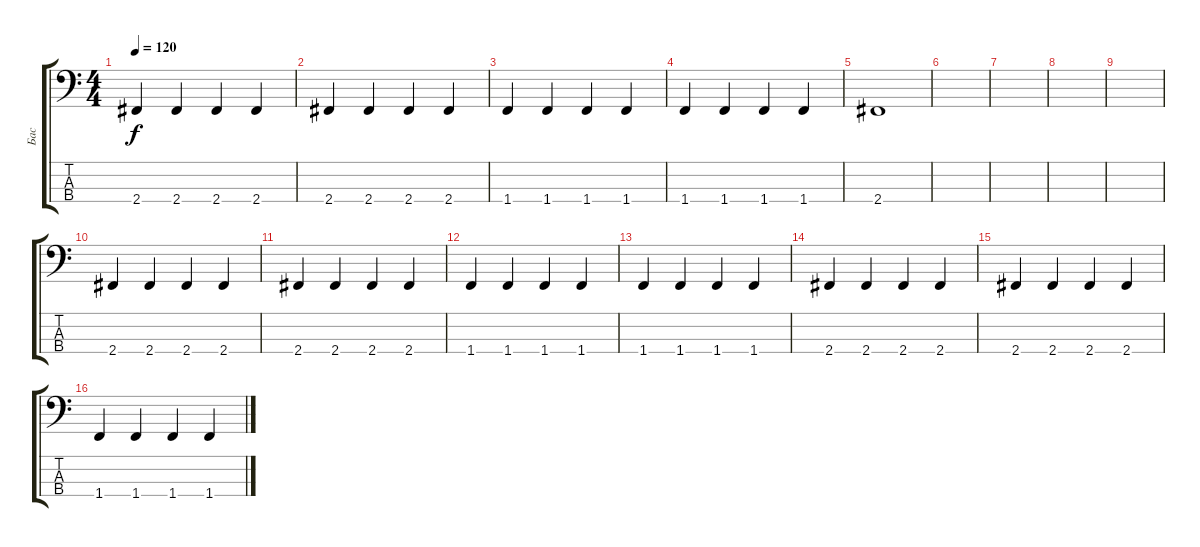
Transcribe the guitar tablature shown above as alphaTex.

\track ("Бас" "Бас") {instrument electricbasspick}
\staff {score tabs}
\tuning (G2 D2 A1 E1) {hide}
\ts (4 4)
\tempo 120
\clef f4
\ks c
2.4.4{dy f} 2.4.4 2.4.4 2.4.4 |
2.4.4 2.4.4 2.4.4 2.4.4 |
1.4.4 1.4.4 1.4.4 1.4.4 |
1.4.4 1.4.4 1.4.4 1.4.4 |
2.4.1 |
|
|
|
|
2.4.4 2.4.4 2.4.4 2.4.4 |
2.4.4 2.4.4 2.4.4 2.4.4 |
1.4.4 1.4.4 1.4.4 1.4.4 |
1.4.4 1.4.4 1.4.4 1.4.4 |
2.4.4 2.4.4 2.4.4 2.4.4 |
2.4.4 2.4.4 2.4.4 2.4.4 |
1.4.4 1.4.4 1.4.4 1.4.4
